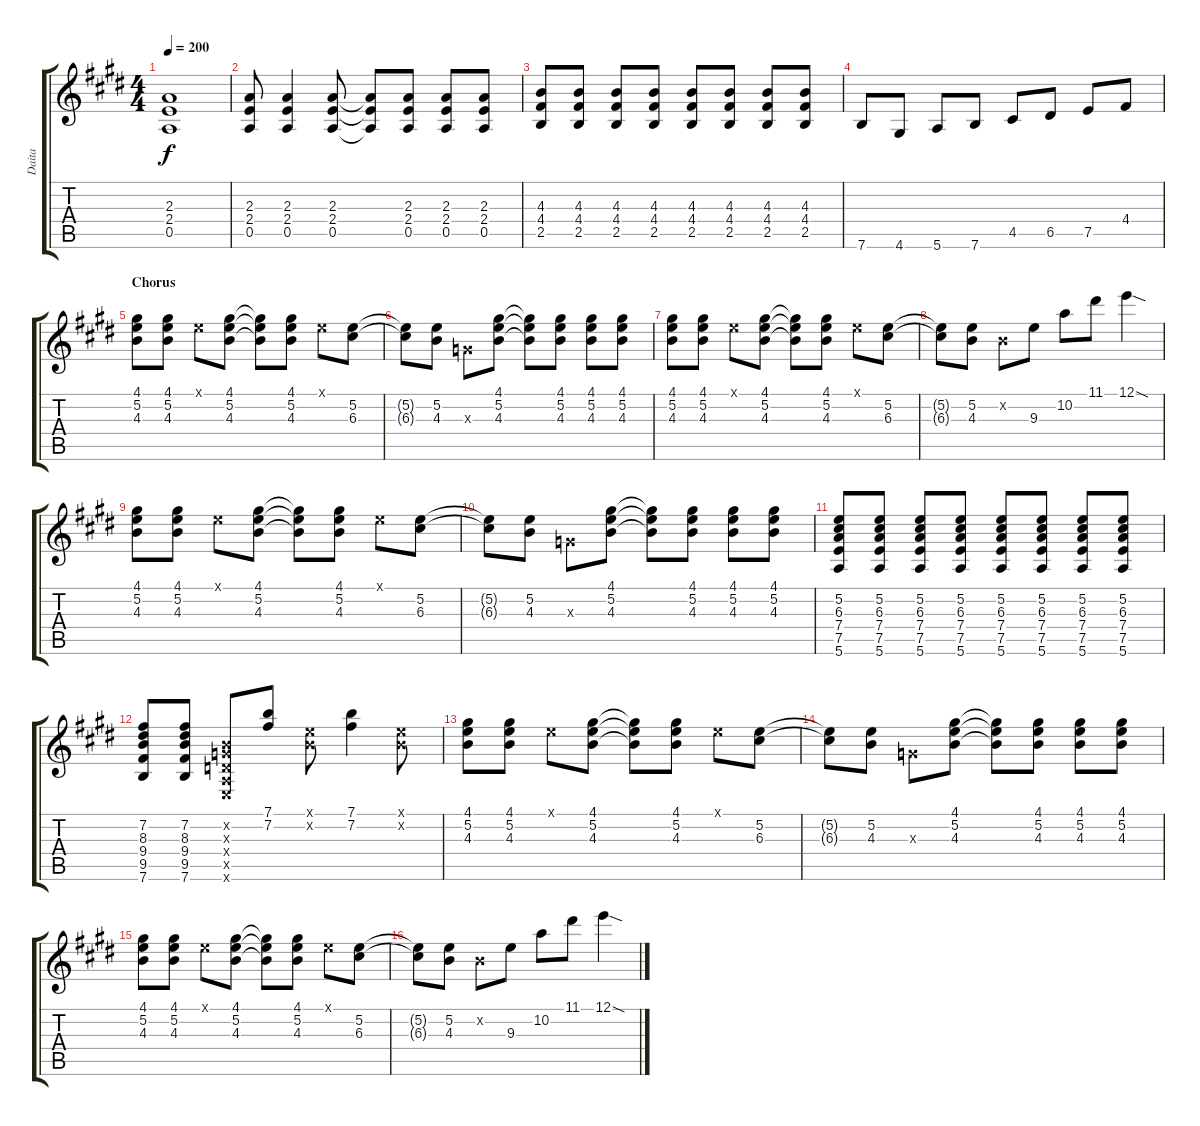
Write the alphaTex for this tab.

\track ("Daita" "Daita") {instrument overdrivenguitar}
\staff {score tabs}
\tuning (E4 B3 G3 D3 A2 E2) {hide}
\ts (4 4)
\tempo 200
\clef g2
\ks e
(2.3 2.4 0.5).1{dy f} |
(2.3 2.4 0.5).8 (2.3 2.4 0.5).4 (2.3 2.4 0.5).8 (2.3{t} 2.4{t} 0.5{t}).8 (2.3 2.4 0.5).8 (2.3 2.4 0.5).8 (2.3 2.4 0.5).8 |
(4.3 4.4 2.5).8 (4.3 4.4 2.5).8 (4.3 4.4 2.5).8 (4.3 4.4 2.5).8 (4.3 4.4 2.5).8 (4.3 4.4 2.5).8 (4.3 4.4 2.5).8 (4.3 4.4 2.5).8 |
7.6.8 4.6.8 5.6.8 7.6.8 4.5.8 6.5.8 7.5.8 4.4.8 |
\section ("" "Chorus")
(4.1 5.2 4.3).8 (4.1 5.2 4.3).8 0.1{x}.8 (4.1 5.2 4.3).8 (4.1{t} 5.2{t} 4.3{t}).8 (4.1 5.2 4.3).8 0.1{x}.8 (5.2 6.3).8 |
(5.2{t} 6.3{t}).8 (5.2 4.3).8 0.3{x}.8 (4.1 5.2 4.3).8 (4.1{t} 5.2{t} 4.3{t}).8 (4.1 5.2 4.3).8 (4.1 5.2 4.3).8 (4.1 5.2 4.3).8 |
(4.1 5.2 4.3).8 (4.1 5.2 4.3).8 0.1{x}.8 (4.1 5.2 4.3).8 (4.1{t} 5.2{t} 4.3{t}).8 (4.1 5.2 4.3).8 0.1{x}.8 (5.2 6.3).8 |
(5.2{t} 6.3{t}).8 (5.2 4.3).8 0.2{x}.8 9.3.8 10.2.8 11.1.8 12.1{sod}.4 |
(4.1 5.2 4.3).8 (4.1 5.2 4.3).8 0.1{x}.8 (4.1 5.2 4.3).8 (4.1{t} 5.2{t} 4.3{t}).8 (4.1 5.2 4.3).8 0.1{x}.8 (5.2 6.3).8 |
(5.2{t} 6.3{t}).8 (5.2 4.3).8 0.3{x}.8 (4.1 5.2 4.3).8 (4.1{t} 5.2{t} 4.3{t}).8 (4.1 5.2 4.3).8 (4.1 5.2 4.3).8 (4.1 5.2 4.3).8 |
(5.2 6.3 7.4 7.5 5.6).8 (5.2 6.3 7.4 7.5 5.6).8 (5.2 6.3 7.4 7.5 5.6).8 (5.2 6.3 7.4 7.5 5.6).8 (5.2 6.3 7.4 7.5 5.6).8 (5.2 6.3 7.4 7.5 5.6).8 (5.2 6.3 7.4 7.5 5.6).8 (5.2 6.3 7.4 7.5 5.6).8 |
(7.2 8.3 9.4 9.5 7.6).8 (7.2 8.3 9.4 9.5 7.6).8 (0.2{x} 0.3{x} 0.4{x} 0.5{x} 0.6{x}).8 (7.1 7.2).8 (0.1{x} 0.2{x}).8 (7.1 7.2).4 (0.1{x} 0.2{x}).8 |
(4.1 5.2 4.3).8 (4.1 5.2 4.3).8 0.1{x}.8 (4.1 5.2 4.3).8 (4.1{t} 5.2{t} 4.3{t}).8 (4.1 5.2 4.3).8 0.1{x}.8 (5.2 6.3).8 |
(5.2{t} 6.3{t}).8 (5.2 4.3).8 0.3{x}.8 (4.1 5.2 4.3).8 (4.1{t} 5.2{t} 4.3{t}).8 (4.1 5.2 4.3).8 (4.1 5.2 4.3).8 (4.1 5.2 4.3).8 |
(4.1 5.2 4.3).8 (4.1 5.2 4.3).8 0.1{x}.8 (4.1 5.2 4.3).8 (4.1{t} 5.2{t} 4.3{t}).8 (4.1 5.2 4.3).8 0.1{x}.8 (5.2 6.3).8 |
(5.2{t} 6.3{t}).8 (5.2 4.3).8 0.2{x}.8 9.3.8 10.2.8 11.1.8 12.1{sod}.4
